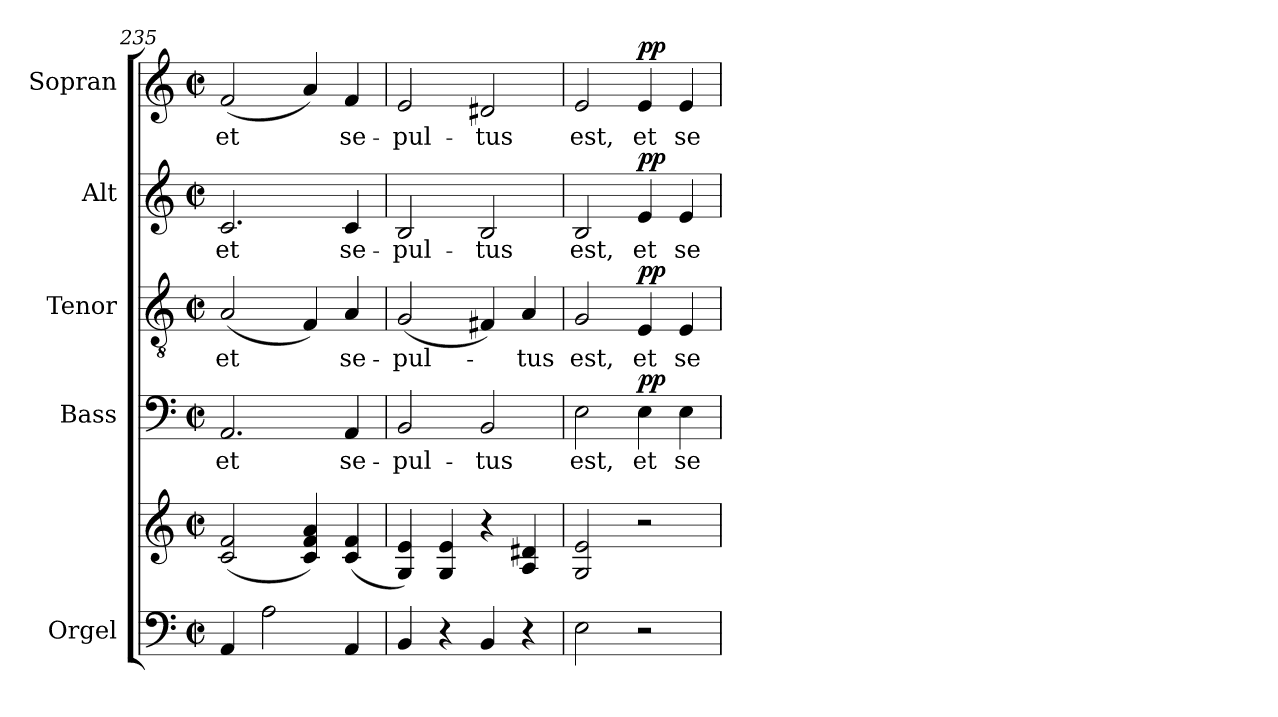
**kern	**kern	**kern	**text	**dynam	**kern	**text	**dynam	**kern	**text	**dynam	**kern	**text	**dynam
*part5	*part5	*part4	*part4	*part4	*part3	*part3	*part3	*part2	*part2	*part2	*part1	*part1	*part1
*staff6	*staff5	*staff4	*staff4	*staff4	*staff3	*staff3	*staff3	*staff2	*staff2	*staff2	*staff1	*staff1	*staff1
*I"Orgel	*	*I"Bass	*	*	*I"Tenor	*	*	*I"Alt	*	*	*I"Sopran	*	*
*I'Org.	*	*I'B.	*	*	*I'T.	*	*	*I'A.	*	*	*I'S.	*	*
*clefF4	*clefG2	*clefF4	*	*	*clefGv2	*	*	*clefG2	*	*	*clefG2	*	*
*k[]	*k[]	*k[]	*	*	*k[]	*	*	*k[]	*	*	*k[]	*	*
*C:	*C:	*C:	*	*	*C:	*	*	*C:	*	*	*C:	*	*
*M2/2	*M2/2	*M2/2	*	*	*M2/2	*	*	*M2/2	*	*	*M2/2	*	*
*met(c|)	*met(c|)	*met(c|)	*	*	*met(c|)	*	*	*met(c|)	*	*	*met(c|)	*	*
=235	=235	=235	=235	=235	=235	=235	=235	=235	=235	=235	=235	=235	=235
!	!	!	!LO:LY:b	!	!	!LO:LY:b	!	!	!LO:LY:b	!	!	!LO:LY:b	!
4AA/	(2c/ 2f/	2.AA/	et	.	(<2A/	et	.	2.c/	et	.	(<2f/	et	.
2A\	.	.	.	.	.	.	.	.	.	.	.	.	.
.	4c/ 4f/ 4a/)	.	.	.	4F/)	.	.	.	.	.	4a/)	.	.
!	!	!	!LO:LY:b	!	!	!LO:LY:b	!	!	!LO:LY:b	!	!	!LO:LY:b	!
4AA/	(<4c/ 4f/	4AA/	se-	.	4A/	se-	.	4c/	se-	.	4f/	se-	.
=236	=236	=236	=236	=236	=236	=236	=236	=236	=236	=236	=236	=236	=236
!	!	!	!LO:LY:b	!	!	!LO:LY:b	!	!	!LO:LY:b	!	!	!LO:LY:b	!
4BB/	4G/ 4e/)	2BB/	-pul-	.	(<2G/	-pul-	.	2B/	-pul-	.	2e/	-pul-	.
4r	4G/ 4e/	.	.	.	.	.	.	.	.	.	.	.	.
!	!	!	!LO:LY:b	!	!	!	!	!	!LO:LY:b	!	!	!LO:LY:b	!
4BB/	4r	2BB/	-tus	.	4F#X/)	.	.	2B/	-tus	.	2d#X/	-tus	.
!	!	!	!	!	!	!LO:LY:b	!	!	!	!	!	!	!
4r	4A/ 4d#X/	.	.	.	4A/	-tus	.	.	.	.	.	.	.
=237	=237	=237	=237	=237	=237	=237	=237	=237	=237	=237	=237	=237	=237
!	!	!	!LO:LY:b	!	!	!LO:LY:b	!	!	!LO:LY:b	!	!	!LO:LY:b	!
2E\	2G/ 2e/	2E\	est,	.	2G/	est,	.	2B/	est,	.	2e/	est,	.
!	!	!	!LO:LY:b	!LO:DY:a	!	!LO:LY:b	!LO:DY:a	!	!LO:LY:b	!LO:DY:a	!	!LO:LY:b	!LO:DY:a
2r	2r	4E\	et	pp	4E/	et	pp	4e/	et	pp	4e/	et	pp
!	!	!	!LO:LY:b	!	!	!LO:LY:b	!	!	!LO:LY:b	!	!	!LO:LY:b	!
.	.	4E\	se-	.	4E/	se-	.	4e/	se-	.	4e/	se-	.
=	=	=	=	=	=	=	=	=	=	=	=	=	=
*-	*-	*-	*-	*-	*-	*-	*-	*-	*-	*-	*-	*-	*-
